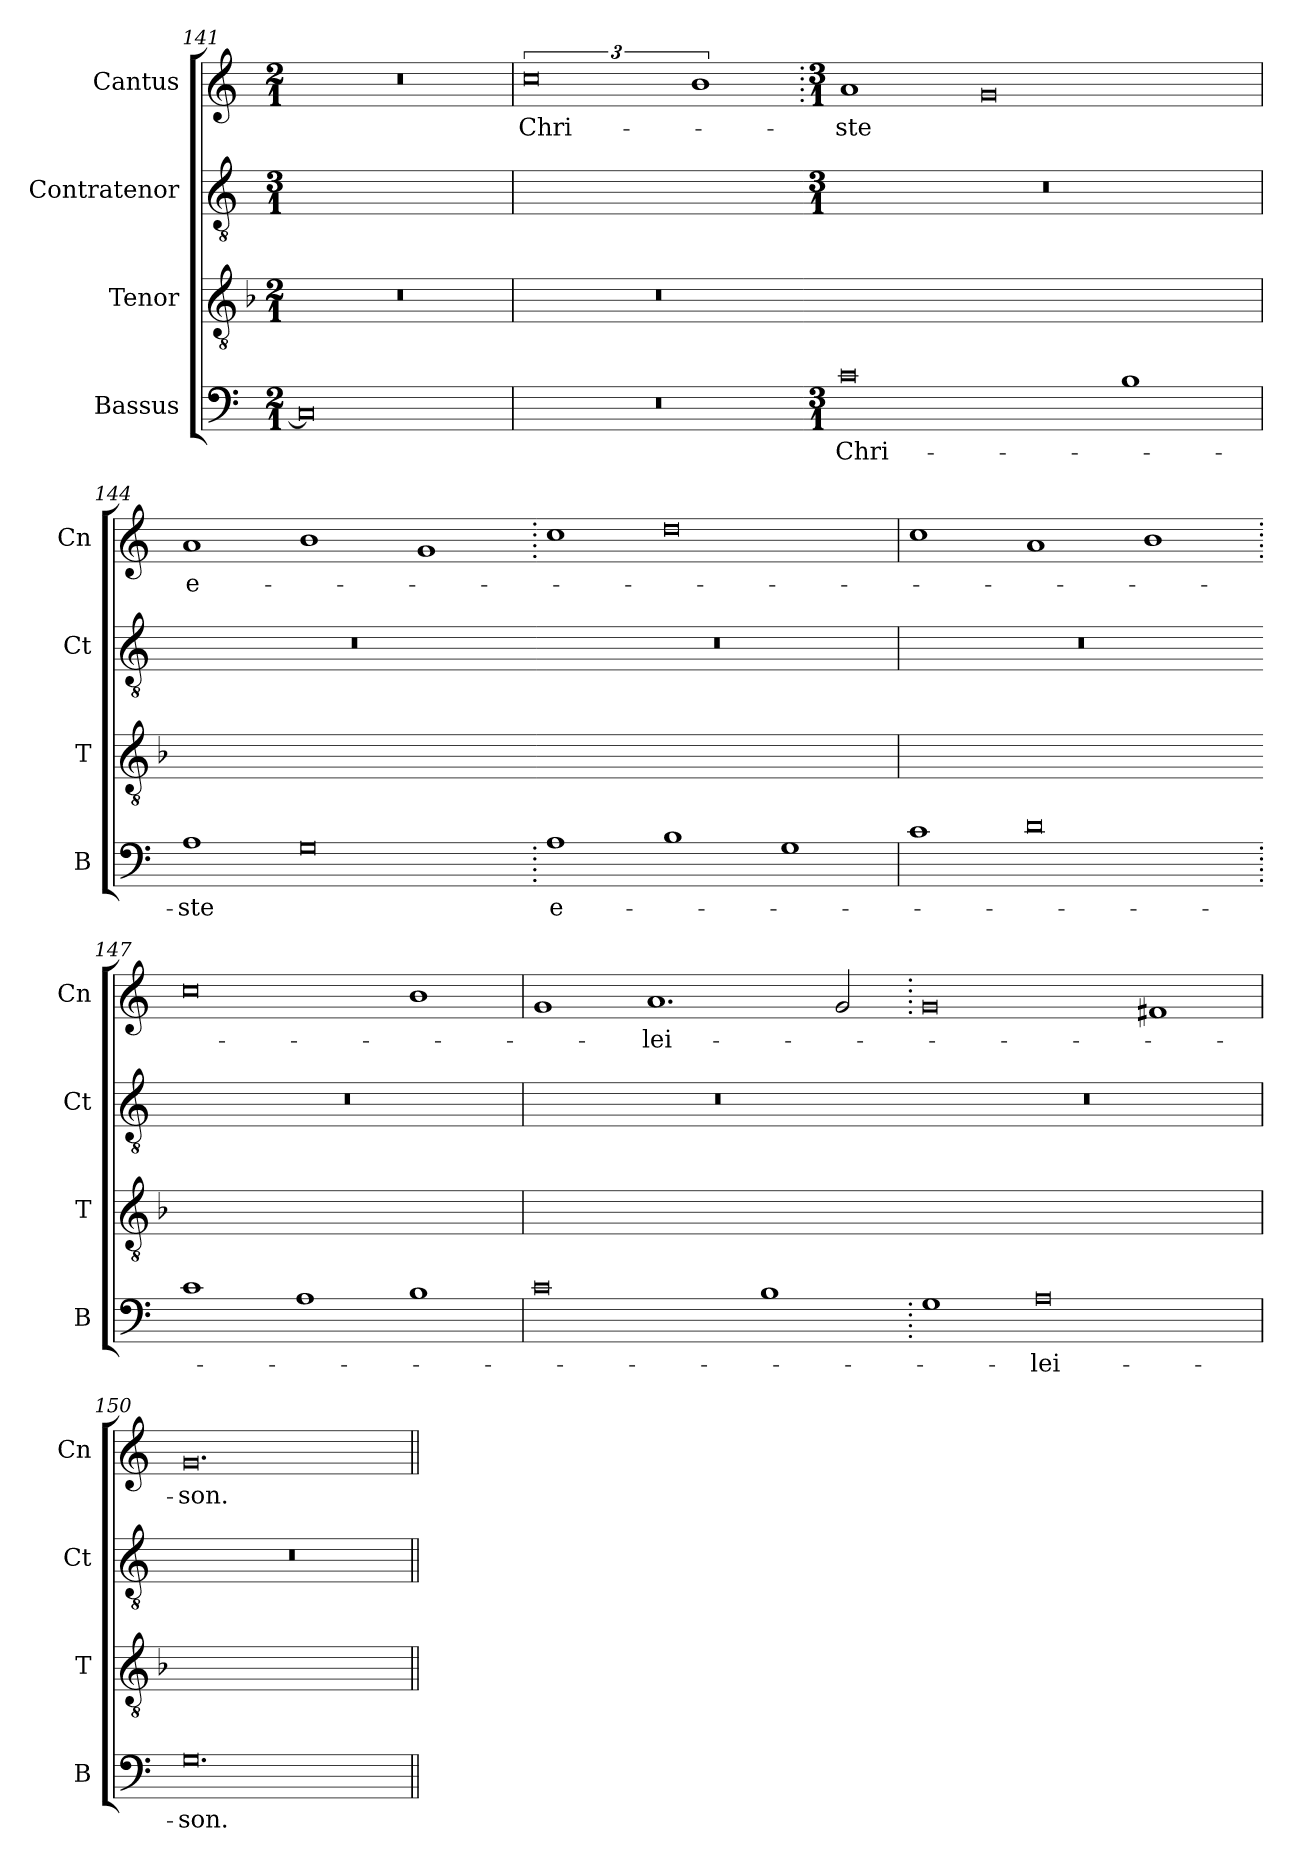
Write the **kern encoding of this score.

**kern	**text	**kern	**kern	**kern	**text
*part4	*part4	*part3	*part2	*part1	*part1
*staff4	*staff4	*staff3	*staff2	*staff1	*staff1
*I"Bassus	*	*I"Tenor	*I"Contratenor	*I"Cantus	*
*I'B	*	*I'T	*I'Ct	*I'Cn	*
*clefF4	*	*clefGv2	*clefGv2	*clefG2	*
*k[]	*	*k[b-]	*k[]	*k[]	*
*M2/1	*	*M2/1	*M3/1	*M2/1	*
=141	=141	=141	=141	=141	=141
0C]	.	0r	0r	0r	.
=142	=142	=142	=142	=142	=142
0r	.	0r	0r	3%4cc	Chri-
.	.	.	.	3%2b	.
=143.	=143.	=143	=143	=143.	=143.
*M3/1	*	*	*M3/1	*M3/1	*
0c	Chri-	0.r	0.r	1a	-ste
.	.	.	.	0g	.
1B	.	.	.	.	.
=144	=144	=144	=144	=144	=144
1A	-ste	0.r	0.r	1a	e-
0G	.	.	.	1b	.
.	.	.	.	1g	.
=145.	=145.	=145	=145	=145.	=145.
1A	e-	0.r	0.r	1cc	.
1B	.	.	.	0dd	.
1G	.	.	.	.	.
=146	=146	=146	=146	=146	=146
1c	.	0.r	0.r	1cc	.
0d	.	.	.	1a	.
.	.	.	.	1b	.
=147.	=147.	=147	=147	=147.	=147.
1c	.	0.r	0.r	0cc	.
1A	.	.	.	.	.
1B	.	.	.	1b	.
=148	=148	=148	=148	=148	=148
0c	.	0.r	0.r	1g	.
.	.	.	.	1.a	-lei-
1B	.	.	.	.	.
.	.	.	.	2g/	.
=149.	=149.	=149	=149	=149.	=149.
1G	.	0.r	0.r	0g	.
0A	-lei-	.	.	.	.
.	.	.	.	1f#X	.
=150	=150	=150	=150	=150	=150
0.G	-son.	0.r	0.r	0.g	-son.
=||	=||	=||	=||	=||	=||
*-	*-	*-	*-	*-	*-
